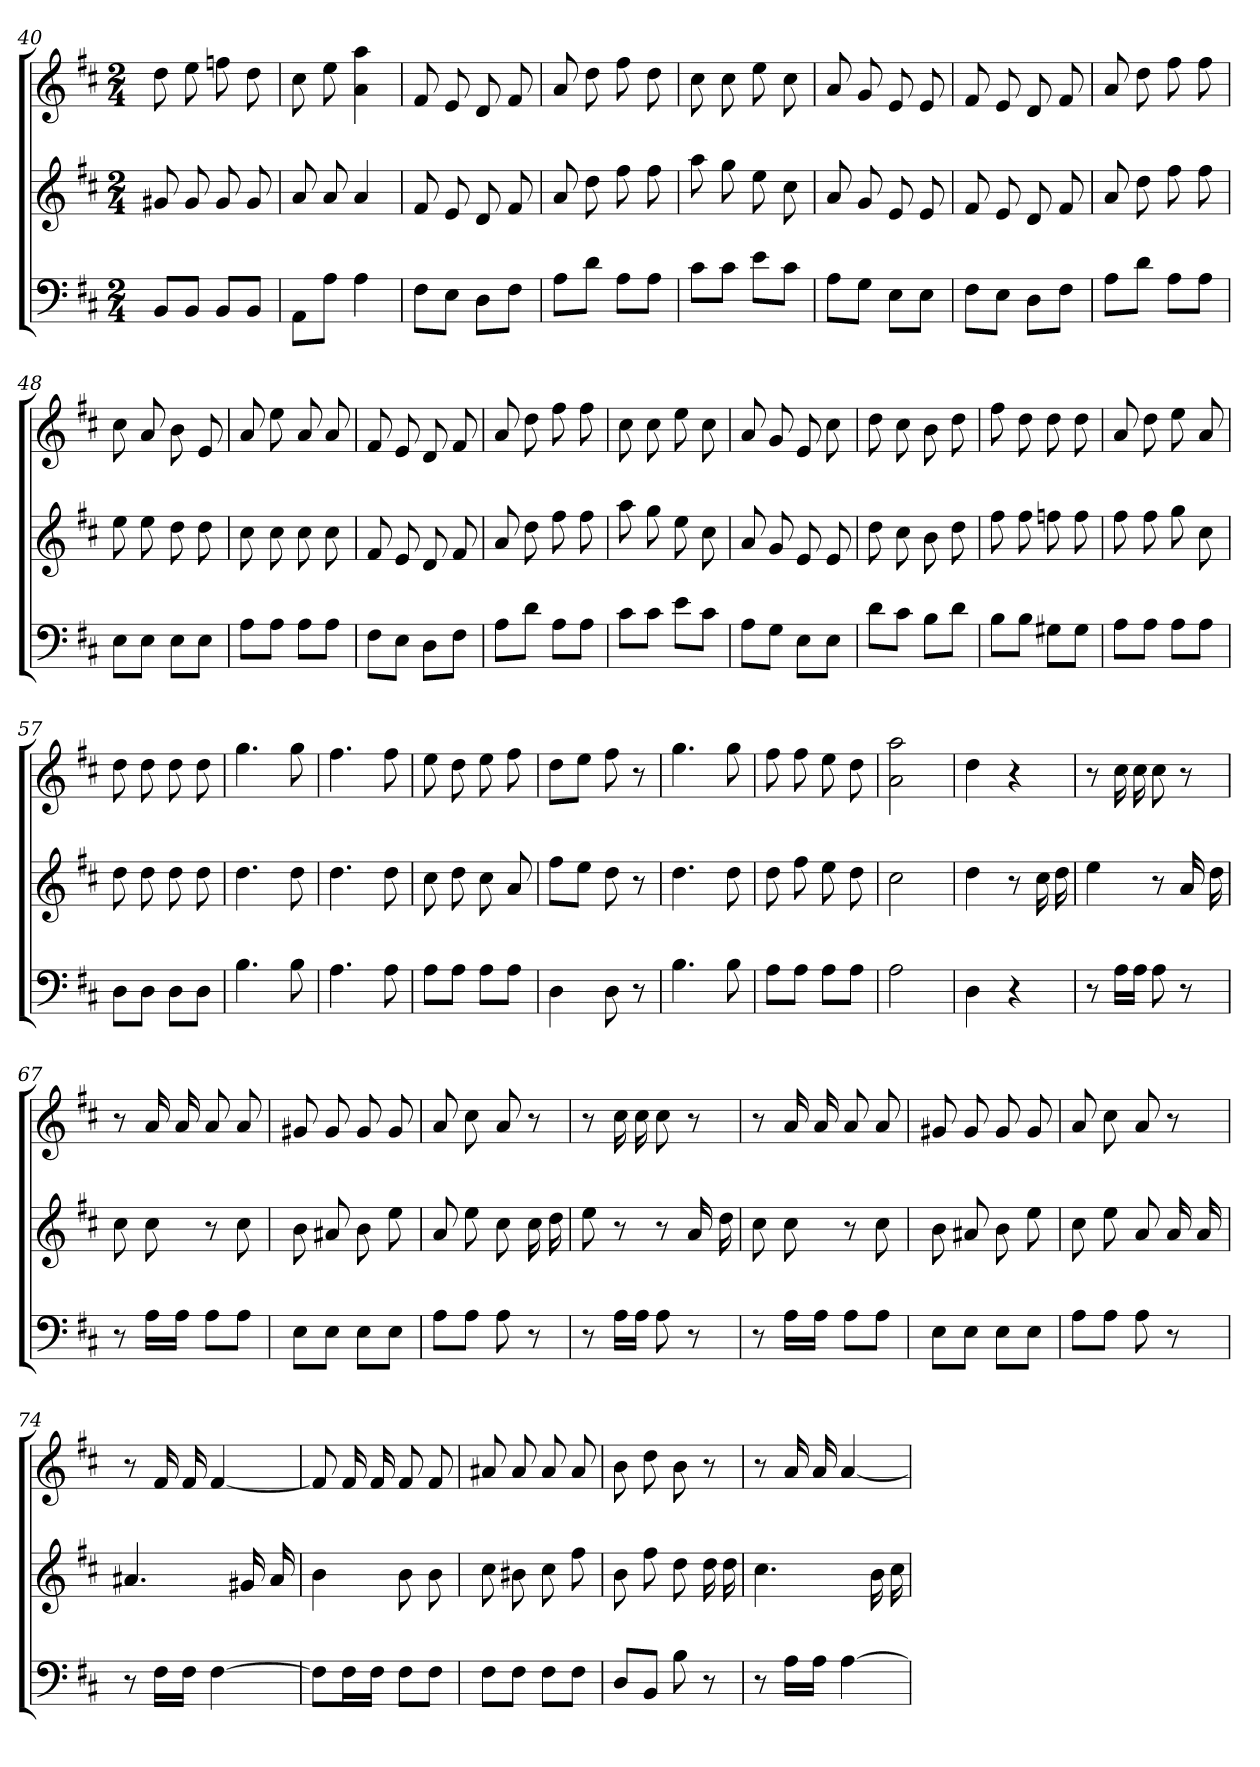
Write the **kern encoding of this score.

**kern	**kern	**kern
*part3	*part2	*part1
*staff3	*staff2	*staff1
*clefF4	*clefG2	*clefG2
*k[f#c#]	*k[f#c#]	*k[f#c#]
*D:	*D:	*D:
*M2/4	*M2/4	*M2/4
=40	=40	=40
8BB/L	8g#X/	8dd\
8BB/J	8g#/	8ee\
8BB/L	8g#/	8ffn\
8BB/J	8g#/	8dd\
=41	=41	=41
8AA\L	8a/	8cc#\
8A\J	8a/	8ee\
4A\	4a/	4a\ 4aa\
=42	=42	=42
8F#\L	8f#/	8f#/
8E\J	8e/	8e/
8D\L	8d/	8d/
8F#\J	8f#/	8f#/
=43	=43	=43
8A\L	8a/	8a/
8d\J	8dd\	8dd\
8A\L	8ff#\	8ff#\
8A\J	8ff#\	8dd\
=44	=44	=44
8c#\L	8aa\	8cc#\
8c#\J	8gg\	8cc#\
8e\L	8ee\	8ee\
8c#\J	8cc#\	8cc#\
=45	=45	=45
8A\L	8a/	8a/
8G\J	8g/	8g/
8E\L	8e/	8e/
8E\J	8e/	8e/
!!LO:PB:g=z
=46	=46	=46
8F#\L	8f#/	8f#/
8E\J	8e/	8e/
8D\L	8d/	8d/
8F#\J	8f#/	8f#/
=47	=47	=47
8A\L	8a/	8a/
8d\J	8dd\	8dd\
8A\L	8ff#\	8ff#\
8A\J	8ff#\	8ff#\
=48	=48	=48
8E\L	8ee\	8cc#\
8E\J	8ee\	8a/
8E\L	8dd\	8b\
8E\J	8dd\	8e/
=49	=49	=49
8A\L	8cc#\	8a/
8A\J	8cc#\	8ee\
8A\L	8cc#\	8a/
8A\J	8cc#\	8a/
=50	=50	=50
8F#\L	8f#/	8f#/
8E\J	8e/	8e/
8D\L	8d/	8d/
8F#\J	8f#/	8f#/
=51	=51	=51
8A\L	8a/	8a/
8d\J	8dd\	8dd\
8A\L	8ff#\	8ff#\
8A\J	8ff#\	8ff#\
=52	=52	=52
8c#\L	8aa\	8cc#\
8c#\J	8gg\	8cc#\
8e\L	8ee\	8ee\
8c#\J	8cc#\	8cc#\
=53	=53	=53
8A\L	8a/	8a/
8G\J	8g/	8g/
8E\L	8e/	8e/
8E\J	8e/	8cc#\
!!LO:LB:g=z
=54	=54	=54
8d\L	8dd\	8dd\
8c#\J	8cc#\	8cc#\
8B\L	8b\	8b\
8d\J	8dd\	8dd\
=55	=55	=55
8B\L	8ff#\	8ff#\
8B\J	8ff#\	8dd\
8G#X\L	8ffn\	8dd\
8G#\J	8ff\	8dd\
=56	=56	=56
8A\L	8ff#\	8a/
8A\J	8ff#\	8dd\
8A\L	8gg\	8ee\
8A\J	8cc#\	8a/
=57	=57	=57
8D\L	8dd\	8dd\
8D\J	8dd\	8dd\
8D\L	8dd\	8dd\
8D\J	8dd\	8dd\
=58	=58	=58
4.B\	4.dd\	4.gg\
8B\	8dd\	8gg\
=59	=59	=59
4.A\	4.dd\	4.ff#\
8A\	8dd\	8ff#\
=60	=60	=60
8A\L	8cc#\	8ee\
8A\J	8dd\	8dd\
8A\L	8cc#\	8ee\
8A\J	8a/	8ff#\
=61	=61	=61
4D\	8ff#\L	8dd\L
.	8ee\J	8ee\J
8D\	8dd\	8ff#\
8r	8r	8r
=62	=62	=62
4.B\	4.dd\	4.gg\
8B\	8dd\	8gg\
!!LO:LB:g=z
=63	=63	=63
8A\L	8dd\	8ff#\
8A\J	8ff#\	8ff#\
8A\L	8ee\	8ee\
8A\J	8dd\	8dd\
=64	=64	=64
2A\	2cc#\	2a\ 2aa\
=65	=65	=65
4D\	4dd\	4dd\
4r	8r	4r
.	16cc#\	.
.	16dd\	.
=66	=66	=66
8r	4ee\	8r
16A\LL	.	16cc#\
16A\JJ	.	16cc#\
8A\	8r	8cc#\
8r	16a/	8r
.	16dd\	.
=67	=67	=67
8r	8cc#\	8r
16A\LL	8cc#\	16a/
16A\JJ	.	16a/
8A\L	8r	8a/
8A\J	8cc#\	8a/
=68	=68	=68
8E\L	8b\	8g#X/
8E\J	8a#X/	8g#/
8E\L	8b\	8g#/
8E\J	8ee\	8g#/
=69	=69	=69
8A\L	8a/	8a/
8A\J	8ee\	8cc#\
8A\	8cc#\	8a/
8r	16cc#\	8r
.	16dd\	.
!!LO:LB:g=z
=70	=70	=70
8r	8ee\	8r
16A\LL	8r	16cc#\
16A\JJ	.	16cc#\
8A\	8r	8cc#\
8r	16a/	8r
.	16dd\	.
=71	=71	=71
8r	8cc#\	8r
16A\LL	8cc#\	16a/
16A\JJ	.	16a/
8A\L	8r	8a/
8A\J	8cc#\	8a/
=72	=72	=72
8E\L	8b\	8g#X/
8E\J	8a#X/	8g#/
8E\L	8b\	8g#/
8E\J	8ee\	8g#/
=73	=73	=73
8A\L	8cc#\	8a/
8A\J	8ee\	8cc#\
8A\	8a/	8a/
8r	16a/	8r
.	16a/	.
=74	=74	=74
8r	4.a#X/	8r
16F#\LL	.	16f#/
16F#\JJ	.	16f#/
[4F#\	.	[4f#/
.	16g#X/	.
.	16a#/	.
=75	=75	=75
8F#\L]	4b\	8f#/]
16F#\L	.	16f#/
16F#\JJ	.	16f#/
8F#\L	8b\	8f#/
8F#\J	8b\	8f#/
!!LO:PB:g=z
=76	=76	=76
8F#\L	8cc#\	8a#X/
8F#\J	8b#X\	8a#/
8F#\L	8cc#\	8a#/
8F#\J	8ff#\	8a#/
=77	=77	=77
8D/L	8b\	8b\
8BB/J	8ff#\	8dd\
8B\	8dd\	8b\
8r	16dd\	8r
.	16dd\	.
=78	=78	=78
8r	4.cc#\	8r
16A\LL	.	16a/
16A\JJ	.	16a/
[4A\	.	[4a/
.	16b\	.
.	16cc#\	.
=	=	=
*-	*-	*-
